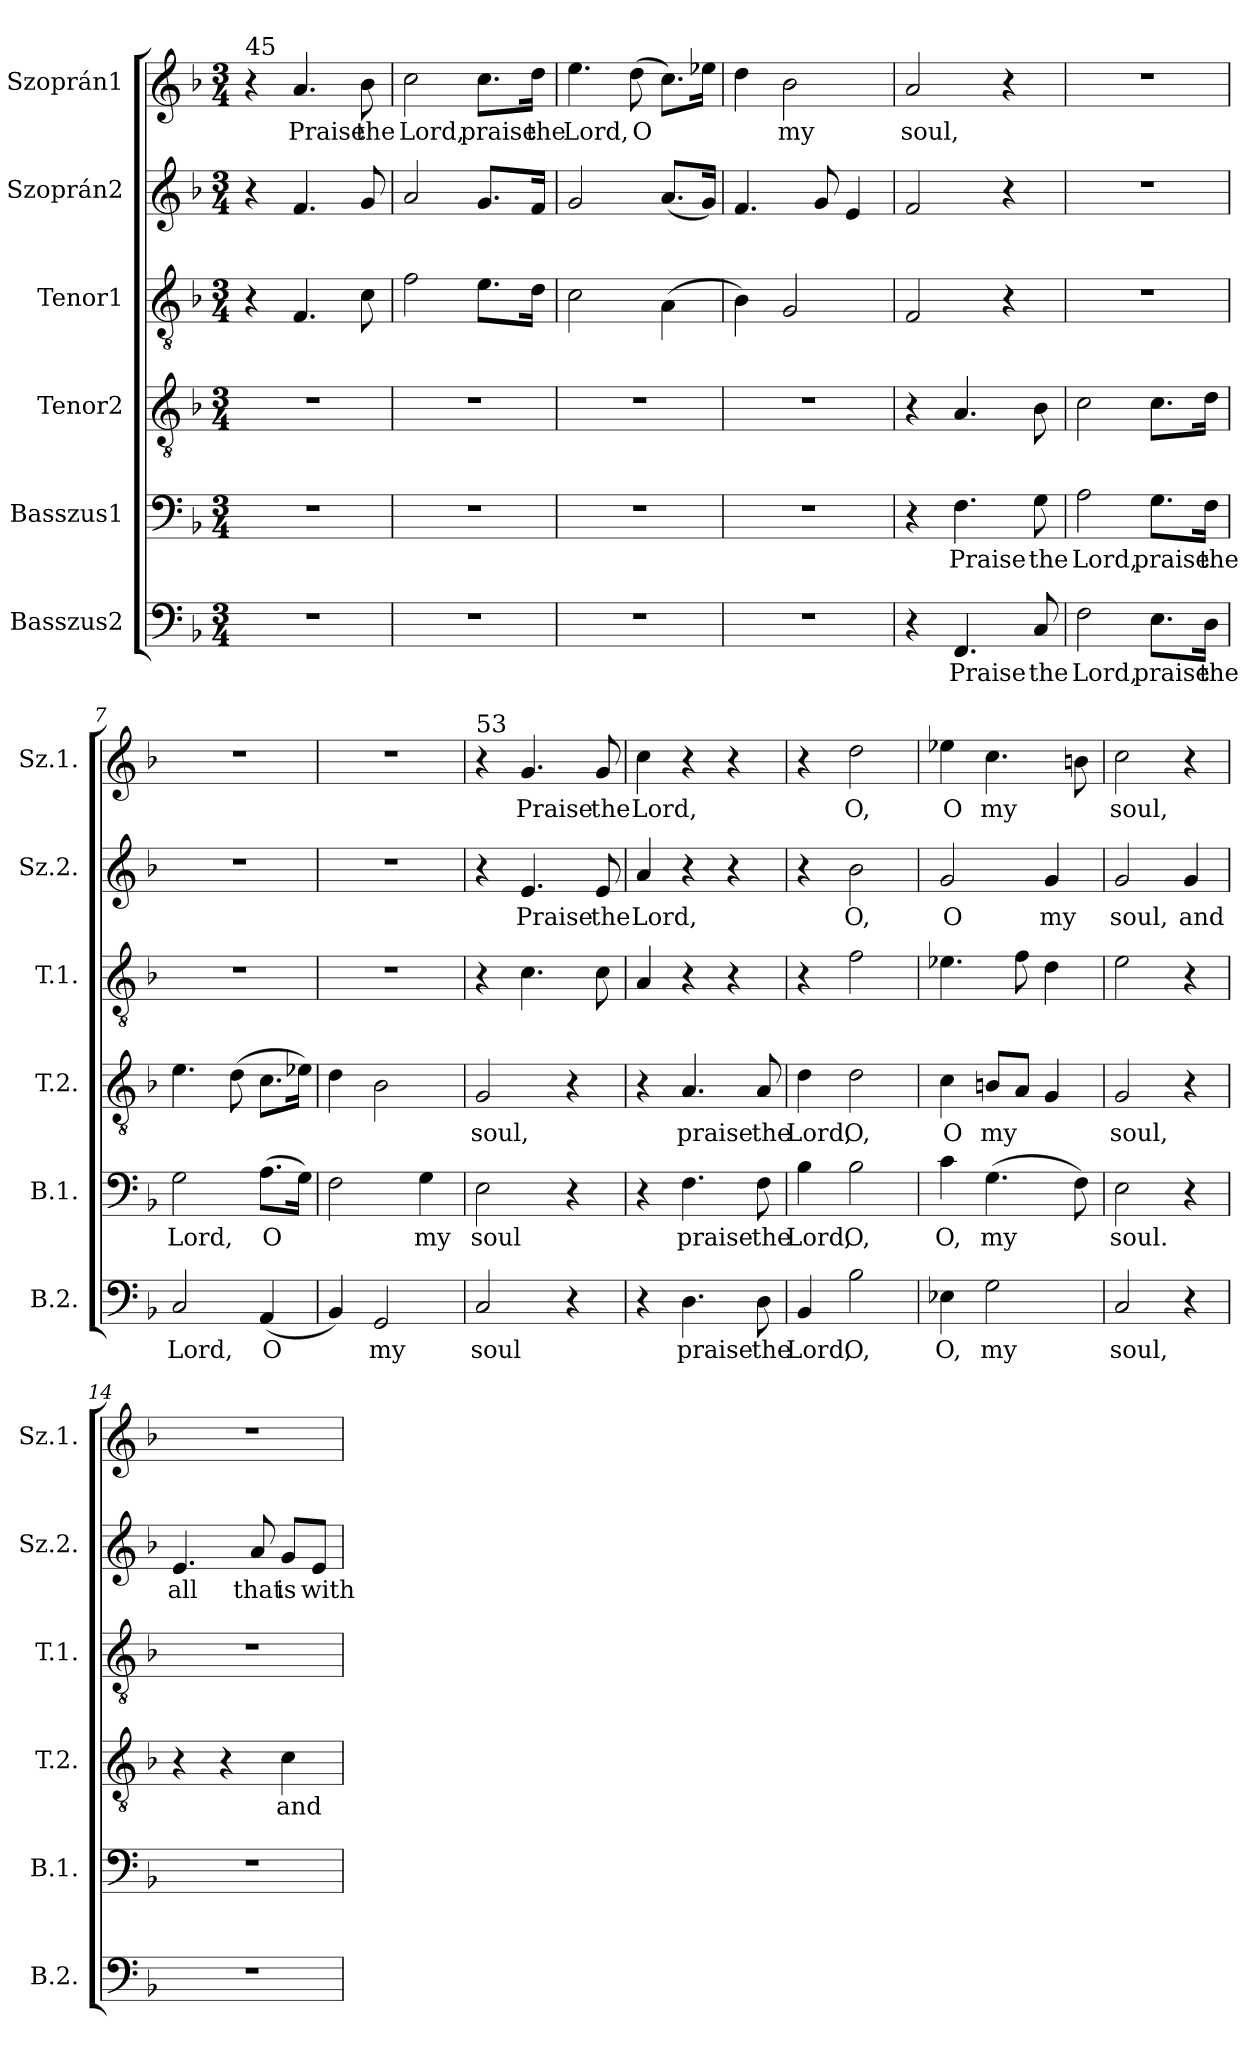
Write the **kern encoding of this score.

**kern	**text	**kern	**text	**kern	**text	**kern	**kern	**text	**kern	**text
*part6	*part6	*part5	*part5	*part4	*part4	*part3	*part2	*part2	*part1	*part1
*staff6	*staff6	*staff5	*staff5	*staff4	*staff4	*staff3	*staff2	*staff2	*staff1	*staff1
*I"Basszus2	*	*I"Basszus1	*	*I"Tenor2	*	*I"Tenor1	*I"Szoprán2	*	*I"Szoprán1	*
*I'B.2.	*	*I'B.1.	*	*I'T.2.	*	*I'T.1.	*I'Sz.2.	*	*I'Sz.1.	*
*clefF4	*	*clefF4	*	*clefGv2	*	*clefGv2	*clefG2	*	*clefG2	*
*k[b-]	*	*k[b-]	*	*k[b-]	*	*k[b-]	*k[b-]	*	*k[b-]	*
*M3/4	*	*M3/4	*	*M3/4	*	*M3/4	*M3/4	*	*M3/4	*
=1	=1	=1	=1	=1	=1	=1	=1	=1	=1	=1
!	!	!	!	!	!	!	!	!	!LO:TX:a:t=45	!
2.r	.	2.r	.	2.r	.	4r	4r	.	4r	.
!	!	!	!	!	!	!	!	!	!	!LO:LY:b
.	.	.	.	.	.	4.F/	4.f/	.	4.a/	Praise
!	!	!	!	!	!	!	!	!	!	!LO:LY:b
.	.	.	.	.	.	8c\	8g/	.	8b-\	the
=2	=2	=2	=2	=2	=2	=2	=2	=2	=2	=2
!	!	!	!	!	!	!	!	!	!	!LO:LY:b
2.r	.	2.r	.	2.r	.	2f\	2a/	.	2cc\	Lord,
!	!	!	!	!	!	!	!	!	!	!LO:LY:b
.	.	.	.	.	.	8.e\L	8.g/L	.	8.cc\L	praise
!	!	!	!	!	!	!	!	!	!	!LO:LY:b
.	.	.	.	.	.	16d\Jk	16f/Jk	.	16dd\Jk	the
=3	=3	=3	=3	=3	=3	=3	=3	=3	=3	=3
!	!	!	!	!	!	!	!	!	!	!LO:LY:b
2.r	.	2.r	.	2.r	.	2c\	2g/	.	4.ee\	Lord,
!	!	!	!	!	!	!	!	!	!	!LO:LY:b
.	.	.	.	.	.	.	.	.	(>8dd\	O
.	.	.	.	.	.	(>4A\	(>8.a/L	.	8.cc\L)	.
.	.	.	.	.	.	.	16g/Jk)	.	16ee-X\Jk	.
=4	=4	=4	=4	=4	=4	=4	=4	=4	=4	=4
2.r	.	2.r	.	2.r	.	4B-\)	4.f/	.	4dd\	.
!	!	!	!	!	!	!	!	!	!	!LO:LY:b
.	.	.	.	.	.	2G/	.	.	2b-\	my
.	.	.	.	.	.	.	8g/	.	.	.
.	.	.	.	.	.	.	4e/	.	.	.
=5	=5	=5	=5	=5	=5	=5	=5	=5	=5	=5
!	!	!	!	!	!	!	!	!	!	!LO:LY:b
4r	.	4r	.	4r	.	2F/	2f/	.	2a/	soul,
!	!LO:LY:b	!	!LO:LY:b	!	!	!	!	!	!	!
4.FF/	Praise	4.F\	Praise	4.A/	.	.	.	.	.	.
.	.	.	.	.	.	4r	4r	.	4r	.
!	!LO:LY:b	!	!LO:LY:b	!	!	!	!	!	!	!
8C/	the	8G\	the	8B-\	.	.	.	.	.	.
=6	=6	=6	=6	=6	=6	=6	=6	=6	=6	=6
!	!LO:LY:b	!	!LO:LY:b	!	!	!	!	!	!	!
2F\	Lord,	2A\	Lord,	2c\	.	2.r	2.r	.	2.r	.
!	!LO:LY:b	!	!LO:LY:b	!	!	!	!	!	!	!
8.E\L	praise	8.G\L	praise	8.c\L	.	.	.	.	.	.
!	!LO:LY:b	!	!LO:LY:b	!	!	!	!	!	!	!
16D\Jk	the	16F\Jk	the	16d\Jk	.	.	.	.	.	.
=7	=7	=7	=7	=7	=7	=7	=7	=7	=7	=7
!	!LO:LY:b	!	!LO:LY:b	!	!	!	!	!	!	!
2C/	Lord,	2G\	Lord,	4.e\	.	2.r	2.r	.	2.r	.
.	.	.	.	(>8d\	.	.	.	.	.	.
!	!LO:LY:b	!	!LO:LY:b	!	!	!	!	!	!	!
(<4AA/	O	(<8.A\L	O	8.c\L	.	.	.	.	.	.
.	.	16G\Jk)	.	16e-X\Jk)	.	.	.	.	.	.
=8	=8	=8	=8	=8	=8	=8	=8	=8	=8	=8
4BB-/)	.	2F\	.	4d\	.	2.r	2.r	.	2.r	.
!	!LO:LY:b	!	!	!	!	!	!	!	!	!
2GG/	my	.	.	2B-\	.	.	.	.	.	.
!	!	!	!LO:LY:b	!	!	!	!	!	!	!
.	.	4G\	my	.	.	.	.	.	.	.
!!LO:LB:g=z
=9	=9	=9	=9	=9	=9	=9	=9	=9	=9	=9
!	!	!	!	!	!	!	!	!	!LO:TX:a:t=53	!
!	!LO:LY:b	!	!LO:LY:b	!	!LO:LY:b	!	!	!	!	!
2C/	soul	2E\	soul	2G/	soul,	4r	4r	.	4r	.
!	!	!	!	!	!	!	!	!LO:LY:b	!	!LO:LY:b
.	.	.	.	.	.	4.c\	4.e/	Praise	4.g/	Praise
4r	.	4r	.	4r	.	.	.	.	.	.
!	!	!	!	!	!	!	!	!LO:LY:b	!	!LO:LY:b
.	.	.	.	.	.	8c\	8e/	the	8g/	the
=10	=10	=10	=10	=10	=10	=10	=10	=10	=10	=10
!	!	!	!	!	!	!	!	!LO:LY:b	!	!LO:LY:b
4r	.	4r	.	4r	.	4A/	4a/	Lord,	4cc\	Lord,
!	!LO:LY:b	!	!LO:LY:b	!	!LO:LY:b	!	!	!	!	!
4.D\	praise	4.F\	praise	4.A/	praise	4r	4r	.	4r	.
.	.	.	.	.	.	4r	4r	.	4r	.
!	!LO:LY:b	!	!LO:LY:b	!	!LO:LY:b	!	!	!	!	!
8D\	the	8F\	the	8A/	the	.	.	.	.	.
=11	=11	=11	=11	=11	=11	=11	=11	=11	=11	=11
!	!LO:LY:b	!	!LO:LY:b	!	!LO:LY:b	!	!	!	!	!
4BB-/	Lord,	4B-\	Lord,	4d\	Lord,	4r	4r	.	4r	.
!	!LO:LY:b	!	!LO:LY:b	!	!LO:LY:b	!	!	!LO:LY:b	!	!LO:LY:b
2B-\	O,	2B-\	O,	2d\	O,	2f\	2b-\	O,	2dd\	O,
=12	=12	=12	=12	=12	=12	=12	=12	=12	=12	=12
!	!LO:LY:b	!	!LO:LY:b	!	!LO:LY:b	!	!	!LO:LY:b	!	!LO:LY:b
4E-X\	O,	4c\	O,	4c\	O	4.e-X\	2g/	O	4ee-X\	O
!	!LO:LY:b	!	!LO:LY:b	!	!LO:LY:b	!	!	!	!	!LO:LY:b
2G\	my	(<4.G\	my	8Bn/L	my	.	.	.	4.cc\	my
.	.	.	.	8A/J	.	8f\	.	.	.	.
!	!	!	!	!	!	!	!	!LO:LY:b	!	!
.	.	.	.	4G/	.	4d\	4g/	my	.	.
.	.	8F\)	.	.	.	.	.	.	8bn\	.
=13	=13	=13	=13	=13	=13	=13	=13	=13	=13	=13
!	!LO:LY:b	!	!LO:LY:b	!	!LO:LY:b	!	!	!LO:LY:b	!	!LO:LY:b
2C/	soul,	2E\	soul.	2G/	soul,	2e\	2g/	soul,	2cc\	soul,
!	!	!	!	!	!	!	!	!LO:LY:b	!	!
4r	.	4r	.	4r	.	4r	4g/	and	4r	.
=14	=14	=14	=14	=14	=14	=14	=14	=14	=14	=14
!	!	!	!	!	!	!	!	!LO:LY:b	!	!
2.r	.	2.r	.	4r	.	2.r	4.e/	all	2.r	.
.	.	.	.	4r	.	.	.	.	.	.
!	!	!	!	!	!	!	!	!LO:LY:b	!	!
.	.	.	.	.	.	.	8a/	that	.	.
!	!	!	!	!	!LO:LY:b	!	!	!LO:LY:b	!	!
.	.	.	.	4c\	and	.	8g/L	is	.	.
!	!	!	!	!	!	!	!	!LO:LY:b	!	!
.	.	.	.	.	.	.	8e/J	with-	.	.
=	=	=	=	=	=	=	=	=	=	=
*-	*-	*-	*-	*-	*-	*-	*-	*-	*-	*-
